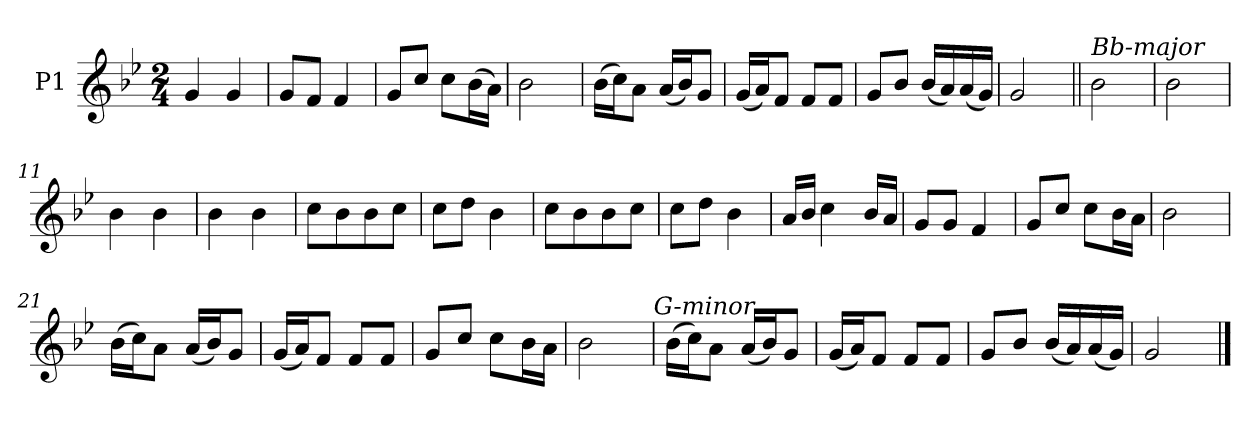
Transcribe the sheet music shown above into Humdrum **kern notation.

**kern
*part1
*staff1
*I"P1
*clefG2
*k[b-e-]
*g:
*M2/4
=1
4g
4g
=2
8gL
8fJ
4f
=3
8gL
8ccJ
8ccL
(16b-L
16aJJ)
=4
2b-
=5
(16b-LL
16ccJ)
8aJ
(16aLL
16b-J)
8gJ
=6
(16gLL
16aJ)
8fJ
8fL
8fJ
=7
8gL
8b-J
(16b-LL
16a)
(16a
16gJJ)
=8
2g
=9||
!LO:TX:a:i:t=Bb-major
2b-
=10
2b-
=11
4b-
4b-
=12
4b-
4b-
=13
8ccL
8b-
8b-
8ccJ
=14
8ccL
8ddJ
4b-
=15
8ccL
8b-
8b-
8ccJ
=16
8ccL
8ddJ
4b-
=17
16aLL
16b-JJ
4cc
16b-LL
16aJJ
=18
8gL
8gJ
4f
=19
8gL
8ccJ
8ccL
16b-L
16aJJ
=20
2b-
=21
(16b-LL
16ccJ)
8aJ
(16aLL
16b-J)
8gJ
=22
(16gLL
16aJ)
8fJ
8fL
8fJ
=23
8gL
8ccJ
8ccL
16b-L
16aJJ
=24
2b-
!LO:TX:a:i:t=G-minor
=25
(16b-LL
16ccJ)
8aJ
(16aLL
16b-J)
8gJ
=26
(16gLL
16aJ)
8fJ
8fL
8fJ
=27
8gL
8b-J
(16b-LL
16a)
(16a
16gJJ)
=28
2g
==
*-
